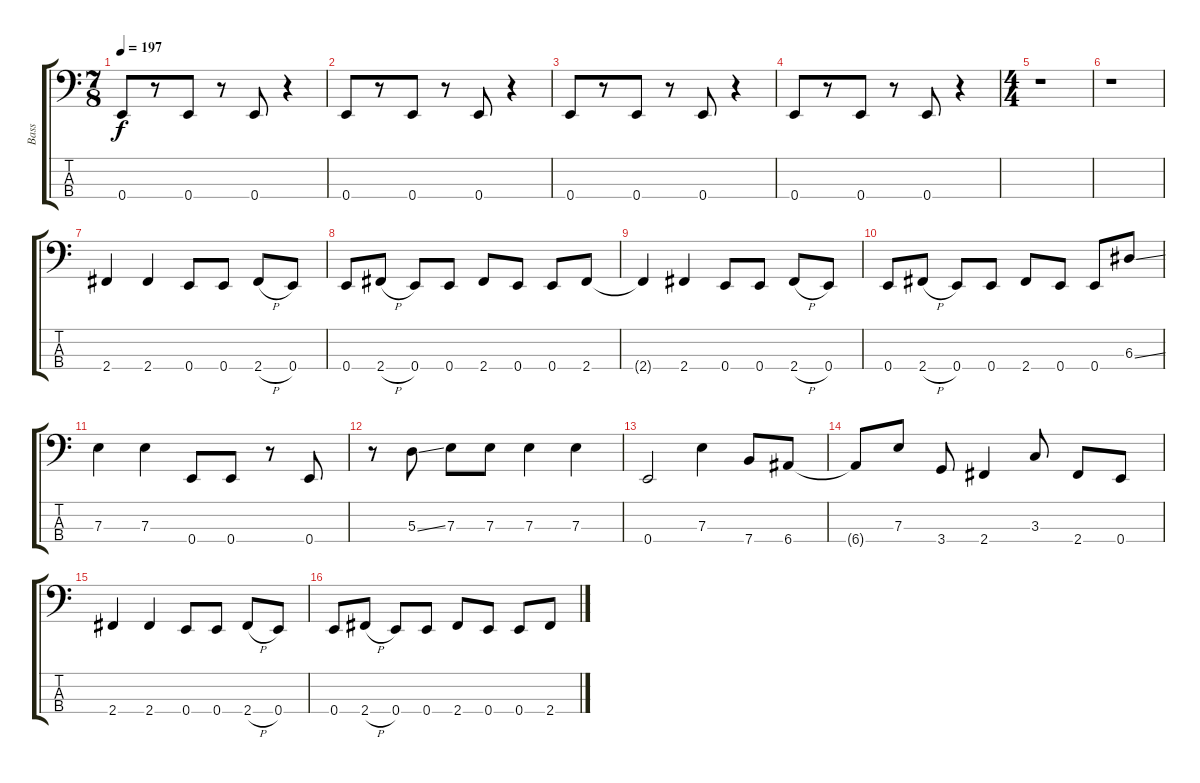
\track ("Bass" "Bass") {instrument electricbassfinger}
\staff {score tabs}
\tuning (G2 D2 A1 E1) {hide}
\ts (7 8)
\tempo 197
\clef f4
\ks c
0.4.8{dy f instrument slapbass2} r.8 0.4.8 r.8 0.4.8 r.4 |
0.4.8{instrument slapbass2} r.8 0.4.8 r.8 0.4.8 r.4 |
0.4.8{instrument slapbass2} r.8 0.4.8 r.8 0.4.8 r.4 |
0.4.8{instrument slapbass2} r.8 0.4.8 r.8 0.4.8 r.4 |
\ts (4 4)
r.1 |
r.1 |
2.4.4{instrument electricbassfinger} 2.4.4 0.4.8 0.4.8 2.4{h}.8 0.4.8 |
0.4.8 2.4{h}.8 0.4.8 0.4.8 2.4.8 0.4.8 0.4.8 2.4.8 |
2.4{t}.4 2.4.4 0.4.8 0.4.8 2.4{h}.8 0.4.8 |
0.4.8 2.4{h}.8 0.4.8 0.4.8 2.4.8 0.4.8 0.4.8 6.3{ss}.8 |
7.3.4 7.3.4 0.4.8 0.4.8 r.8 0.4.8 |
r.8 5.3{ss}.8 7.3.8 7.3.8 7.3.4 7.3.4 |
0.4.2 7.3.4 7.4.8 6.4.8 |
6.4{t}.8 7.3.8 3.4.8 2.4.4 3.3.8 2.4.8 0.4.8 |
2.4.4{instrument electricbassfinger} 2.4.4 0.4.8 0.4.8 2.4{h}.8 0.4.8 |
0.4.8 2.4{h}.8 0.4.8 0.4.8 2.4.8 0.4.8 0.4.8 2.4.8
